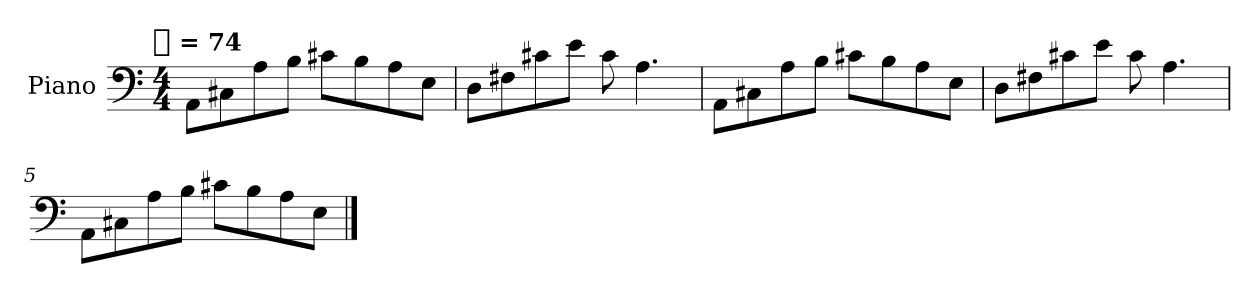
**kern
*part1
*staff1
*I"Piano
*I'Pno.
*clefF4
!!LO:TX:omd:t=[quarter] = 74
*M4/4
*MM74
=1
8AAL
8C#X
8A
8BJ
8c#XL
8B
8A
8EJ
=2
8DL
8F#X
8c#X
8eJ
8c#
4.A
=3
8AAL
8C#X
8A
8BJ
8c#XL
8B
8A
8EJ
=4
8DL
8F#X
8c#X
8eJ
8c#
4.A
!!LO:LB:g=z
=5
8AAL
8C#X
8A
8BJ
8c#XL
8B
8A
8EJ
==
*-
